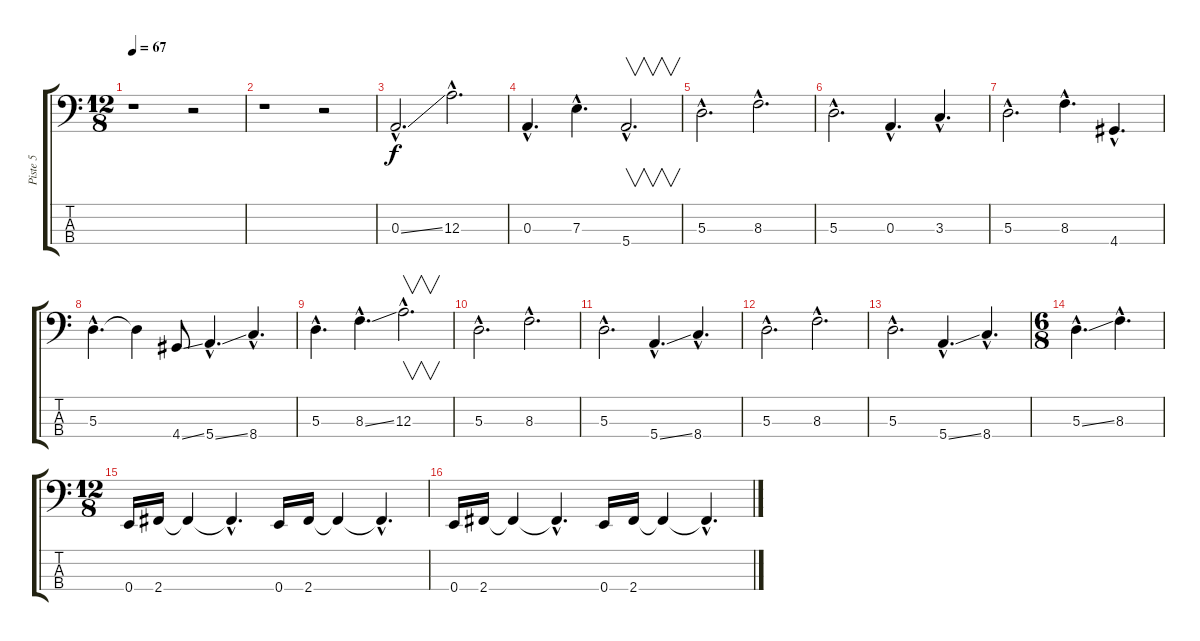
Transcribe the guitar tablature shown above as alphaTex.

\track ("Piste 5" "Piste 5") {instrument electricbassfinger}
\staff {score tabs}
\tuning (G2 D2 A1 E1) {hide}
\ts (12 8)
\tempo 67
\clef f4
\ks c
r.1{dy f instrument electricbassfinger} r.2 |
r.1 r.2 |
0.3{ss hac}.2{d} 12.3{hac}.2{d} |
0.3{hac}.4{d} 7.3{hac}.4{d} 5.4{hac}.2{v d} |
5.3{hac}.2{d} 8.3{hac}.2{d} |
5.3{hac}.2{d} 0.3{hac}.4{d} 3.3{hac}.4{d} |
5.3{hac}.2{d} 8.3{hac}.4{d} 4.4{hac}.4{d} |
5.3{hac}.4{d} 5.3{t}.4 4.4{ss}.8 5.4{ss hac}.4{d} 8.4{hac}.4{d} |
5.3{hac}.4{d} 8.3{ss hac}.4{d} 12.3{hac}.2{v d} |
5.3{hac}.2{d} 8.3{hac}.2{d} |
5.3{hac}.2{d} 5.4{ss hac}.4{d} 8.4{hac}.4{d} |
5.3{hac}.2{d} 8.3{hac}.2{d} |
5.3{hac}.2{d} 5.4{ss hac}.4{d} 8.4{hac}.4{d} |
\ts (6 8)
5.3{ss hac}.4{d} 8.3{hac}.4{d} |
\ts (12 8)
0.4.16 2.4.16 2.4{t}.4 2.4{hac t}.4{d} 0.4.16 2.4.16 2.4{t}.4 2.4{hac t}.4{d} |
0.4.16 2.4.16 2.4{t}.4 2.4{hac t}.4{d} 0.4.16 2.4.16 2.4{t}.4 2.4{hac t}.4{d}
